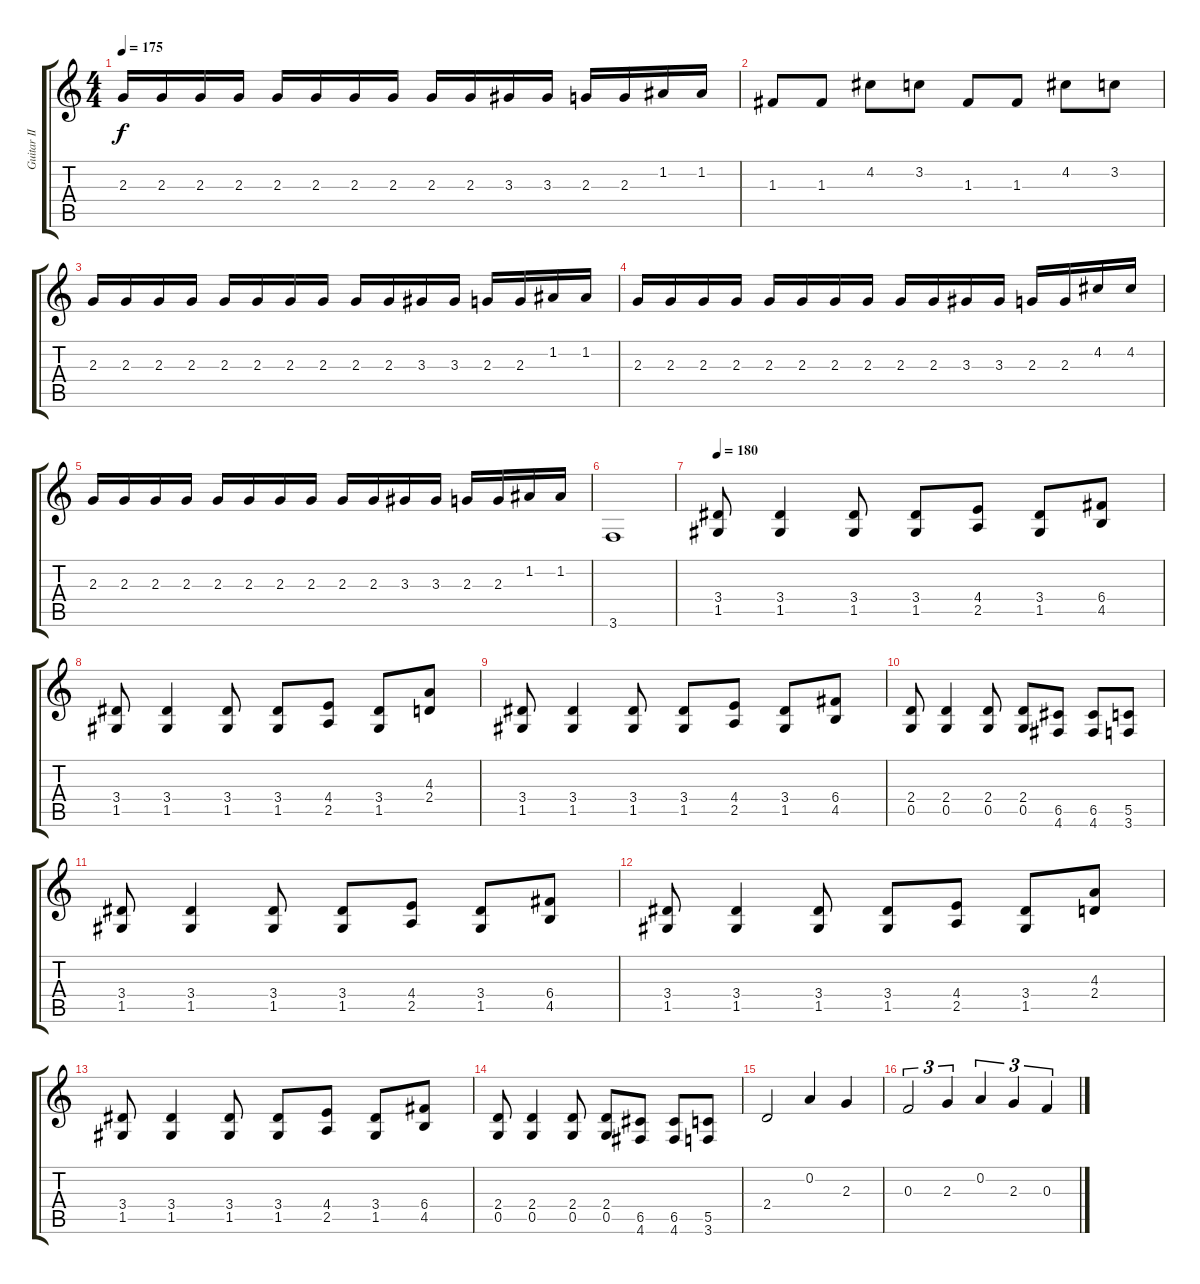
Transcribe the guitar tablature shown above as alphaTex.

\track ("Guitar II" "Guitar II") {instrument distortionguitar}
\staff {score tabs}
\tuning (D4 A3 F3 C3 G2 D2) {hide}
\ts (4 4)
\tempo 175
\clef g2
\ks c
2.3.16{dy f} 2.3.16 2.3.16 2.3.16 2.3.16 2.3.16 2.3.16 2.3.16 2.3.16 2.3.16 3.3.16 3.3.16 2.3.16 2.3.16 1.2.16 1.2.16 |
1.3.8 1.3.8 4.2.8 3.2.8 1.3.8 1.3.8 4.2.8 3.2.8 |
2.3.16 2.3.16 2.3.16 2.3.16 2.3.16 2.3.16 2.3.16 2.3.16 2.3.16 2.3.16 3.3.16 3.3.16 2.3.16 2.3.16 1.2.16 1.2.16 |
2.3.16 2.3.16 2.3.16 2.3.16 2.3.16 2.3.16 2.3.16 2.3.16 2.3.16 2.3.16 3.3.16 3.3.16 2.3.16 2.3.16 4.2.16 4.2.16 |
2.3.16 2.3.16 2.3.16 2.3.16 2.3.16 2.3.16 2.3.16 2.3.16 2.3.16 2.3.16 3.3.16 3.3.16 2.3.16 2.3.16 1.2.16 1.2.16 |
3.6.1 |
\tempo 180
(3.4 1.5).8 (3.4 1.5).4 (3.4 1.5).8 (3.4 1.5).8 (4.4 2.5).8 (3.4 1.5).8 (6.4 4.5).8 |
(3.4 1.5).8 (3.4 1.5).4 (3.4 1.5).8 (3.4 1.5).8 (4.4 2.5).8 (3.4 1.5).8 (4.3 2.4).8 |
(3.4 1.5).8 (3.4 1.5).4 (3.4 1.5).8 (3.4 1.5).8 (4.4 2.5).8 (3.4 1.5).8 (6.4 4.5).8 |
(2.4 0.5).8 (2.4 0.5).4 (2.4 0.5).8 (2.4 0.5).8 (6.5 4.6).8 (6.5 4.6).8 (5.5 3.6).8 |
(3.4 1.5).8 (3.4 1.5).4 (3.4 1.5).8 (3.4 1.5).8 (4.4 2.5).8 (3.4 1.5).8 (6.4 4.5).8 |
(3.4 1.5).8 (3.4 1.5).4 (3.4 1.5).8 (3.4 1.5).8 (4.4 2.5).8 (3.4 1.5).8 (4.3 2.4).8 |
(3.4 1.5).8 (3.4 1.5).4 (3.4 1.5).8 (3.4 1.5).8 (4.4 2.5).8 (3.4 1.5).8 (6.4 4.5).8 |
(2.4 0.5).8 (2.4 0.5).4 (2.4 0.5).8 (2.4 0.5).8 (6.5 4.6).8 (6.5 4.6).8 (5.5 3.6).8 |
2.4.2 0.2.4 2.3.4 |
0.3.2{tu (3 2)} 2.3.4{tu (3 2)} 0.2.4{tu (3 2)} 2.3.4{tu (3 2)} 0.3.4{tu (3 2)}
